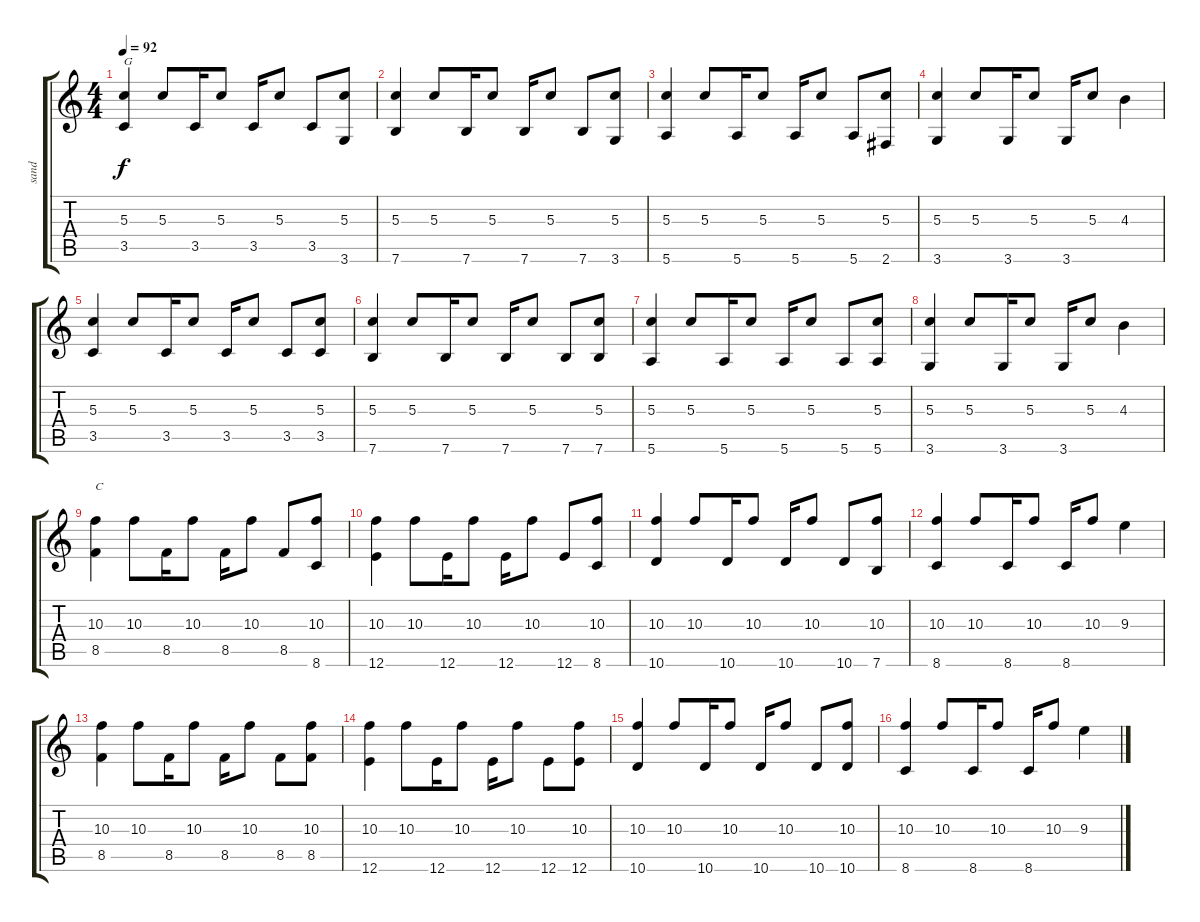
\track ("sand" "sand") {instrument acousticguitarnylon}
\staff {score tabs}
\tuning (E4 B3 G3 D3 A2 E2) {hide}
\ts (4 4)
\tempo 92
\clef g2
\ks c
(5.3 3.5).4{txt "G" dy f} 5.3.8 3.5.16 5.3.8 3.5.16 5.3.8 3.5.8 (5.3 3.6).8 |
(5.3 7.6).4 5.3.8 7.6.16 5.3.8 7.6.16 5.3.8 7.6.8 (5.3 3.6).8 |
(5.3 5.6).4 5.3.8 5.6.16 5.3.8 5.6.16 5.3.8 5.6.8 (5.3 2.6).8 |
(5.3 3.6).4 5.3.8 3.6.16 5.3.8 3.6.16 5.3.8 4.3.4 |
(5.3 3.5).4 5.3.8 3.5.16 5.3.8 3.5.16 5.3.8 3.5.8 (5.3 3.5).8 |
(5.3 7.6).4 5.3.8 7.6.16 5.3.8 7.6.16 5.3.8 7.6.8 (5.3 7.6).8 |
(5.3 5.6).4 5.3.8 5.6.16 5.3.8 5.6.16 5.3.8 5.6.8 (5.3 5.6).8 |
(5.3 3.6).4 5.3.8 3.6.16 5.3.8 3.6.16 5.3.8 4.3.4 |
(10.3 8.5).4{txt "C"} 10.3.8 8.5.16 10.3.8 8.5.16 10.3.8 8.5.8 (10.3 8.6).8 |
(10.3 12.6).4 10.3.8 12.6.16 10.3.8 12.6.16 10.3.8 12.6.8 (10.3 8.6).8 |
(10.3 10.6).4 10.3.8 10.6.16 10.3.8 10.6.16 10.3.8 10.6.8 (10.3 7.6).8 |
(10.3 8.6).4 10.3.8 8.6.16 10.3.8 8.6.16 10.3.8 9.3.4 |
(10.3 8.5).4 10.3.8 8.5.16 10.3.8 8.5.16 10.3.8 8.5.8 (10.3 8.5).8 |
(10.3 12.6).4 10.3.8 12.6.16 10.3.8 12.6.16 10.3.8 12.6.8 (10.3 12.6).8 |
(10.3 10.6).4 10.3.8 10.6.16 10.3.8 10.6.16 10.3.8 10.6.8 (10.3 10.6).8 |
(10.3 8.6).4 10.3.8 8.6.16 10.3.8 8.6.16 10.3.8 9.3.4
